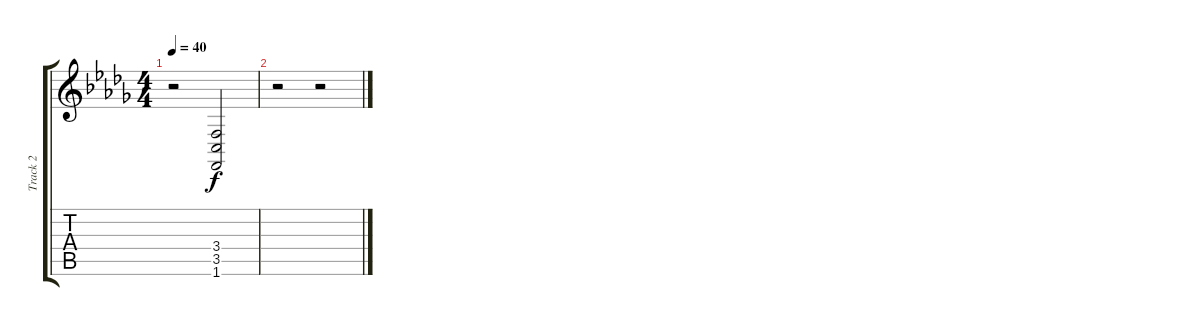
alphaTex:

\track ("Track 2" "Track 2") {instrument stringensemble2}
\staff {score tabs}
\tuning (E4 B3 G3 D3 A2 E2) {hide}
\ts (4 4)
\tempo 40
\clef g2
\ks bbminor
r.2{dy f} (3.4 3.5 1.6).2 |
r.2 r.2
